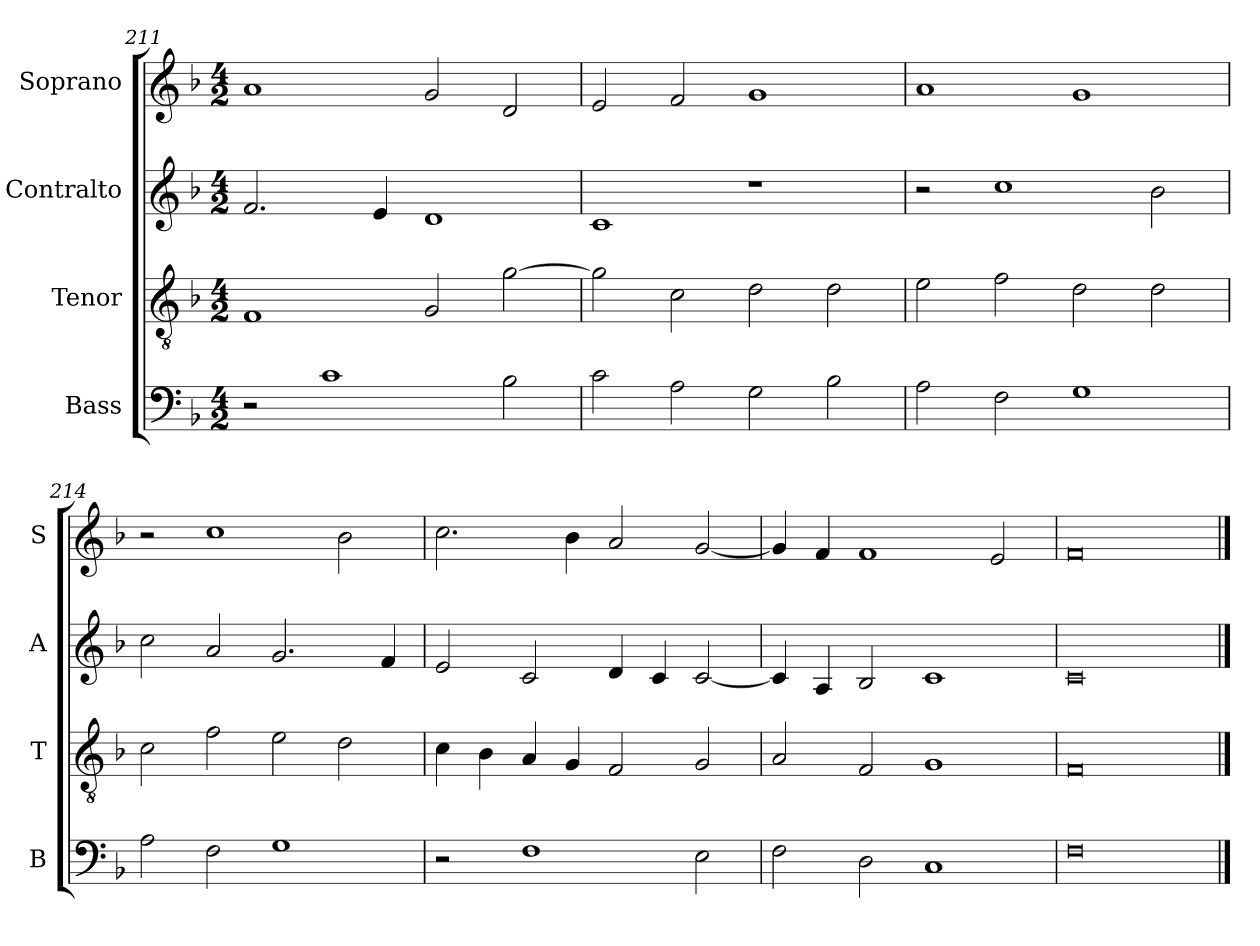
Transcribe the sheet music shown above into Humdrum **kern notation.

**kern	**kern	**kern	**kern
*part4	*part3	*part2	*part1
*staff4	*staff3	*staff2	*staff1
*I"Bass	*I"Tenor	*I"Contralto	*I"Soprano
*I'B	*I'T	*I'A	*I'S
*clefF4	*clefGv2	*clefG2	*clefG2
*k[b-]	*k[b-]	*k[b-]	*k[b-]
*F:ion	*F:ion	*F:ion	*F:ion
*M4/2	*M4/2	*M4/2	*M4/2
=211	=211	=211	=211
2r	1F	2.f	1a
1c	.	.	.
.	.	4e	.
.	2G	1d	2g
2B-	[2g	.	2d
=212	=212	=212	=212
2c	2g]	1c	2e
2A	2c	.	2f
2G	2d	1r	1g
2B-	2d	.	.
=213	=213	=213	=213
2A	2e	2r	1a
2F	2f	1cc	.
1G	2d	.	1g
.	2d	2b-	.
=214	=214	=214	=214
2A	2c	2cc	2r
2F	2f	2a	1cc
1G	2e	2.g	.
.	2d	.	2b-
.	.	4f	.
=215	=215	=215	=215
2r	4c	2e	2.cc
.	4B-	.	.
1F	4A	2c	.
.	4G	.	4b-
.	2F	4d	2a
.	.	4c	.
2E	2G	[2c	[2g
=216	=216	=216	=216
2F	2A	4c]	4g]
.	.	4A	4f
2D	2F	2B-	1f
1C	1G	1c	.
.	.	.	2e
=217	=217	=217	=217
0F	0F	0c	0f
==	==	==	==
*-	*-	*-	*-
